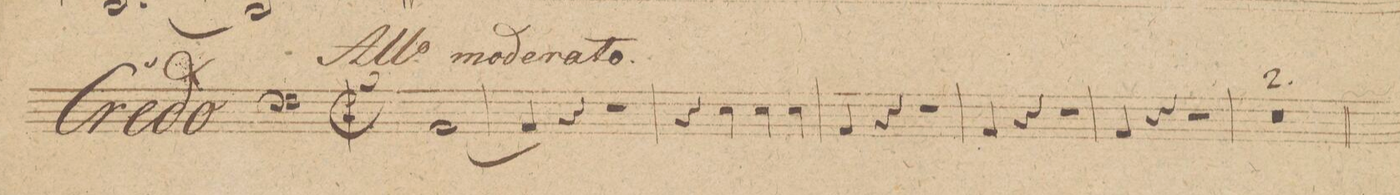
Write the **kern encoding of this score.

**kern	**dynam
*I"Baſso.	*
*clefF4	*
*k[]	*
*met(c|)	*
*M2/2	*
[1AA	.
=2	=2
4AA/]	.
4r	.
2r	.
=3	=3
4r	.
*4\right	*
4E\	.
4E\	.
4E\	.
=4	=4
4AA/	.
4r	.
2r	.
=5	=5
4AA/	.
4r	.
2r	.
=6	=6
4AA/	.
4r	.
2r	.
=7	=7
0r	.
=8	=8
=9	=9
*-	*-
